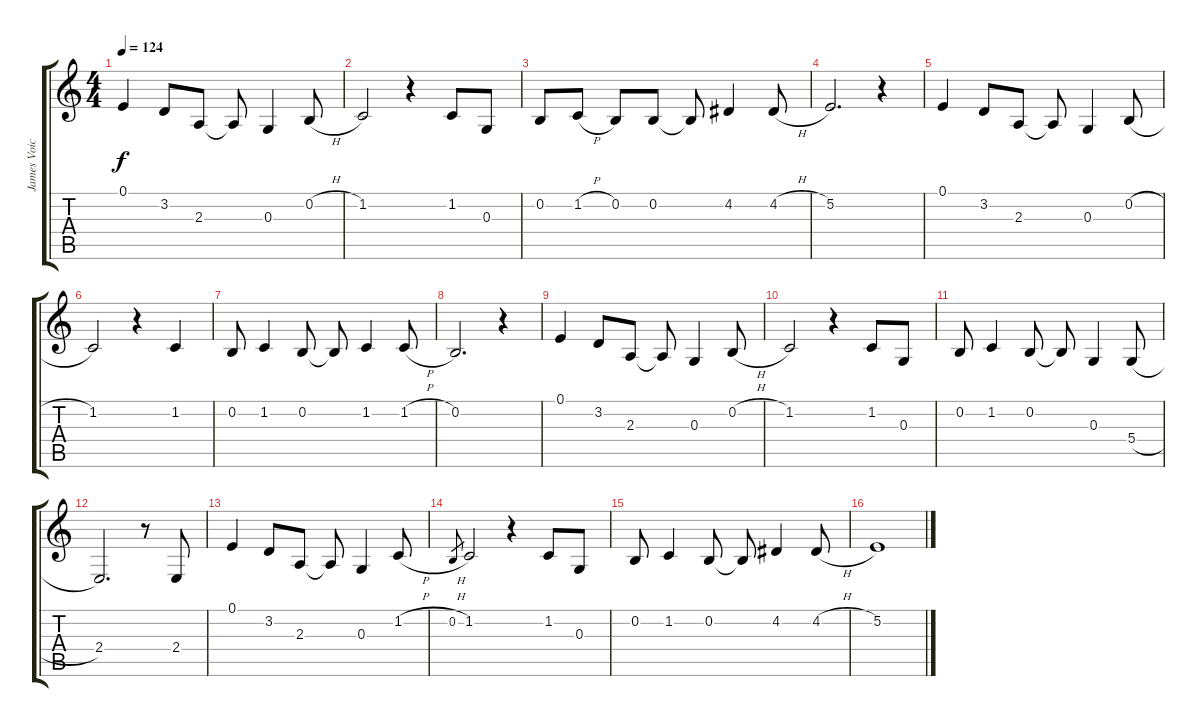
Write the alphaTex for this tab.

\track ("James Voice" "James Voic") {instrument cello}
\staff {score tabs}
\tuning (E4 B3 G3 D3 A2 E2) {hide}
\ts (4 4)
\tempo 124
\clef g2
\ks c
0.1.4{dy f} 3.2.8 2.3.8 2.3{t}.8 0.3.4 0.2{h}.8 |
1.2.2 r.4 1.2.8 0.3.8 |
0.2.8 1.2{h}.8 0.2.8 0.2.8 0.2{t}.8 4.2.4 4.2{h}.8 |
5.2.2{d} r.4 |
0.1.4 3.2.8 2.3.8 2.3{t}.8 0.3.4 0.2{h}.8 |
1.2.2 r.4 1.2.4 |
0.2.8 1.2.4 0.2.8 0.2{t}.8 1.2.4 1.2{h}.8 |
0.2.2{d} r.4 |
0.1.4 3.2.8 2.3.8 2.3{t}.8 0.3.4 0.2{h}.8 |
1.2.2 r.4 1.2.8 0.3.8 |
0.2.8 1.2.4 0.2.8 0.2{t}.8 0.3.4 5.4{h}.8 |
2.4.2{d} r.8 2.4.8 |
0.1.4 3.2.8 2.3.8 2.3{t}.8 0.3.4 1.2{h}.8 |
0.2{h}.8{gr} 1.2.2 r.4 1.2.8 0.3.8 |
0.2.8 1.2.4 0.2.8 0.2{t}.8 4.2.4 4.2{h}.8 |
5.2.1
